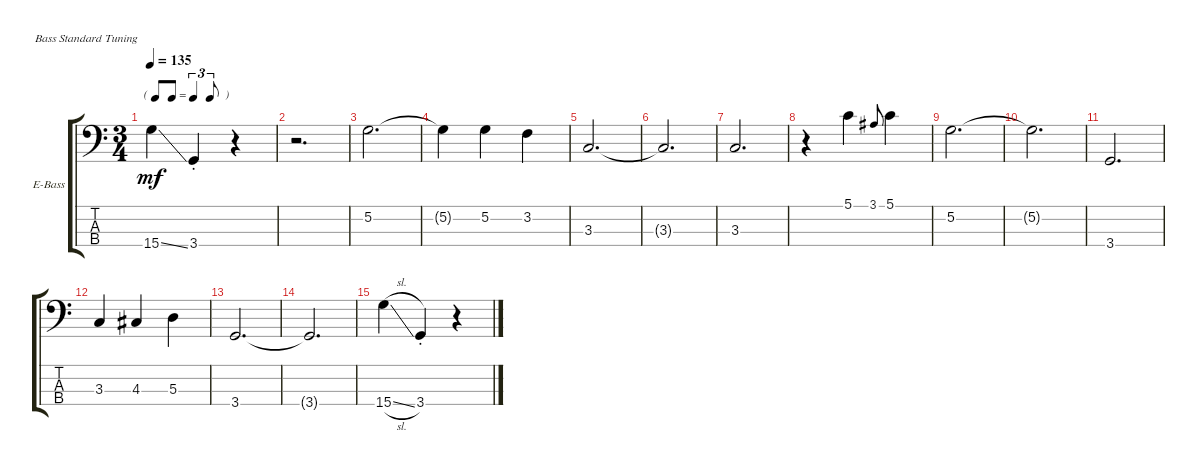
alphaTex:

\defaultSystemsLayout 4
\bracketExtendMode groupsimilarinstruments
\firstSystemTrackNameOrientation horizontal
\otherSystemsTrackNameOrientation horizontal
\track ("Bass" "E-Bass") {instrument electricbassfinger}
\staff {score tabs}
\tuning (G2 D2 A1 E1)
\ts (3 4)
\tf triplet8th
\tempo 135
\clef f4
\ks c
15.4{ss}.4{dy mf} 3.4{st}.4 r.4 |
r.2{d} |
5.2.2{d} |
5.2{t}.4 5.2.4 3.2.4 |
3.3.2{d} |
3.3{t}.2{d} |
3.3.2{d} |
r.4 5.1.4 3.1.8{gr onbeat} 5.1.4 |
5.2.2{d} |
5.2{t}.2{d} |
3.4.2{d} |
3.3.4 4.3.4 5.3.4 |
3.4.2{d} |
3.4{t}.2{d} |
15.4{sl}.4 3.4{st}.4 r.4
